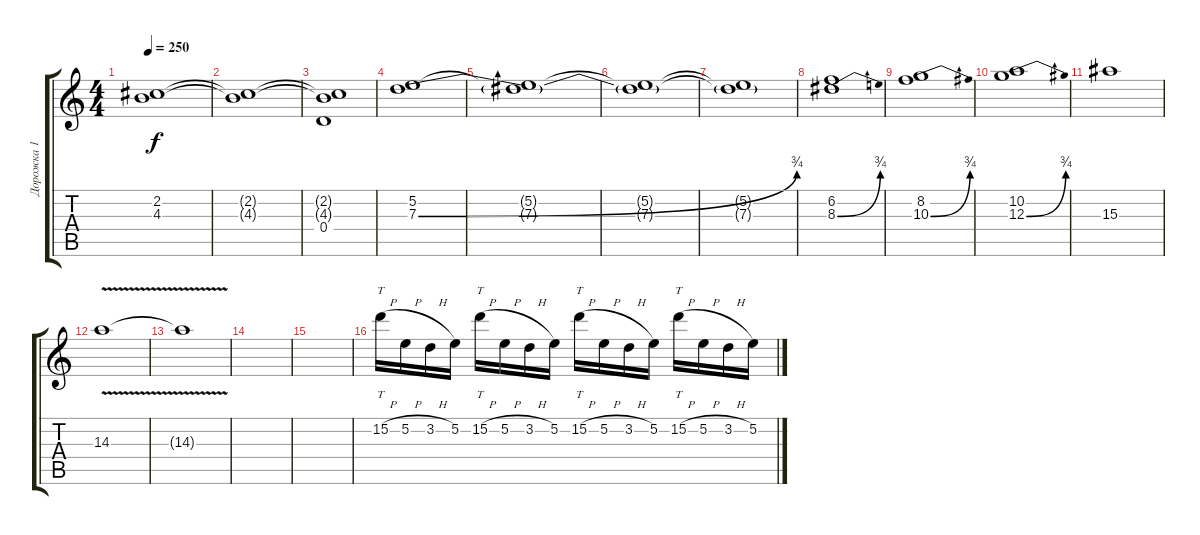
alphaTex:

\track ("Дорожка 1" "Дорожка 1") {instrument distortionguitar}
\staff {score tabs}
\tuning (E4 B3 G3 D3 A2 D2) {hide}
\ts (4 4)
\tempo 250
\clef g2
\ks c
(2.2{t} 4.3{t}).1{dy f} |
(2.2{t} 4.3{t}).1 |
(2.2{t} 4.3{t} 0.4).1 |
(5.2 7.3{be (bend 0 0 60 3)}).1 |
(5.2{t} 7.3{t}).1 |
(5.2{t} 7.3{t}).1 |
(5.2{t} 7.3{t}).1 |
(6.2 8.3{be (bend 0 0 60 3)}).1 |
(8.2 10.3{be (bend 0 0 60 3)}).1 |
(10.2 12.3{be (bend 0 0 60 3)}).1 |
15.3.1 |
14.3{v}.1 |
14.3{t}.1 |
|
|
15.2{h}.16{tt instrument distortionguitar} 5.2{h}.16 3.2{h}.16 5.2.16 15.2{h}.16{tt} 5.2{h}.16 3.2{h}.16 5.2.16 15.2{h}.16{tt} 5.2{h}.16 3.2{h}.16 5.2.16 15.2{h}.16{tt} 5.2{h}.16 3.2{h}.16 5.2.16
